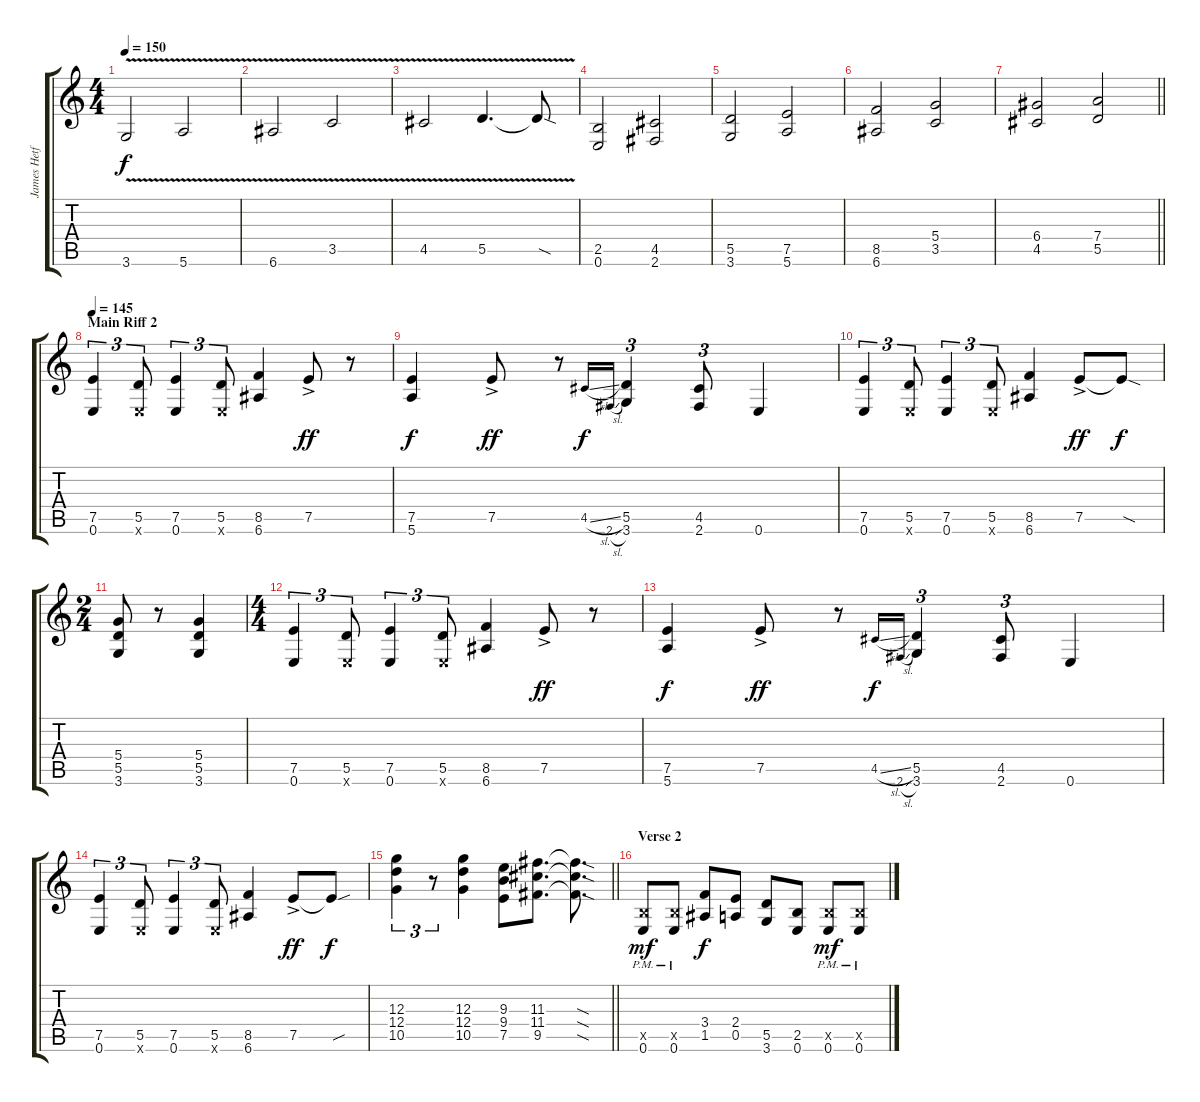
\track ("James Hetfield (Guitar Rhythm)" "James Hetf") {instrument distortionguitar}
\staff {score tabs}
\tuning (E4 B3 G3 D3 A2 E2) {hide}
\ts (4 4)
\tempo 150
\clef g2
\ks c
3.6{v}.2{dy f} 5.6{v}.2 |
6.6{v}.2 3.5{v}.2 |
4.5{v}.2 5.5{v}.4{d} 5.5{sod t}.8 |
(2.5 0.6).2 (4.5 2.6).2 |
(5.5 3.6).2 (7.5 5.6).2 |
(8.5 6.6).2 (5.4 3.5).2 |
\barLineRight lightlight
(6.4 4.5).2 (7.4 5.5).2 |
\section ("" "Main Riff 2")
\tempo 145
(7.5 0.6).4{tu (3 2)} (5.5 0.6{x}).8{tu (3 2)} (7.5 0.6).4{tu (3 2)} (5.5 0.6{x}).8{tu (3 2)} (8.5 6.6).4 7.5{ac}.8{dy ff} r.8 |
(7.5 5.6).4{dy f} 7.5{ac}.8{dy ff} r.8 4.5{sl}.16{gr onbeat dy f} 2.6{sl}.16{gr onbeat} (5.5 3.6).4{tu (3 2)} (4.5 2.6).8{tu (3 2)} 0.6.4 |
(7.5 0.6).4{tu (3 2)} (5.5 0.6{x}).8{tu (3 2)} (7.5 0.6).4{tu (3 2)} (5.5 0.6{x}).8{tu (3 2)} (8.5 6.6).4 7.5{ac}.8{dy ff} 7.5{sod t}.8{dy f} |
\ts (2 4)
(5.4 5.5 3.6).8 r.8 (5.4 5.5 3.6).4 |
\ts (4 4)
(7.5 0.6).4{tu (3 2)} (5.5 0.6{x}).8{tu (3 2)} (7.5 0.6).4{tu (3 2)} (5.5 0.6{x}).8{tu (3 2)} (8.5 6.6).4 7.5{ac}.8{dy ff} r.8 |
(7.5 5.6).4{dy f} 7.5{ac}.8{dy ff} r.8 4.5{sl}.16{gr onbeat dy f} 2.6{sl}.16{gr onbeat} (5.5 3.6).4{tu (3 2)} (4.5 2.6).8{tu (3 2)} 0.6.4 |
(7.5 0.6).4{tu (3 2)} (5.5 0.6{x}).8{tu (3 2)} (7.5 0.6).4{tu (3 2)} (5.5 0.6{x}).8{tu (3 2)} (8.5 6.6).4 7.5{ac}.8{dy ff} 7.5{sou t}.8{dy f} |
\barLineRight lightlight
(12.3 12.4 10.5).4{tu (3 2)} r.8{tu (3 2)} (12.3 12.4 10.5).4 (9.3 9.4 7.5).8 (11.3 11.4 9.5).8{d} (11.3{sod t} 11.4{sod t} 9.5{sod t}).8{d} |
\section ("" "Verse 2")
(2.5{x} 0.6{pm}).8{dy mf} (2.5{x} 0.6{pm}).8 (3.4 1.5).8{dy f} (2.4 0.5).8 (5.5 3.6).8 (2.5 0.6).8 (2.5{x} 0.6{pm}).8{dy mf} (2.5{x} 0.6{pm}).8
